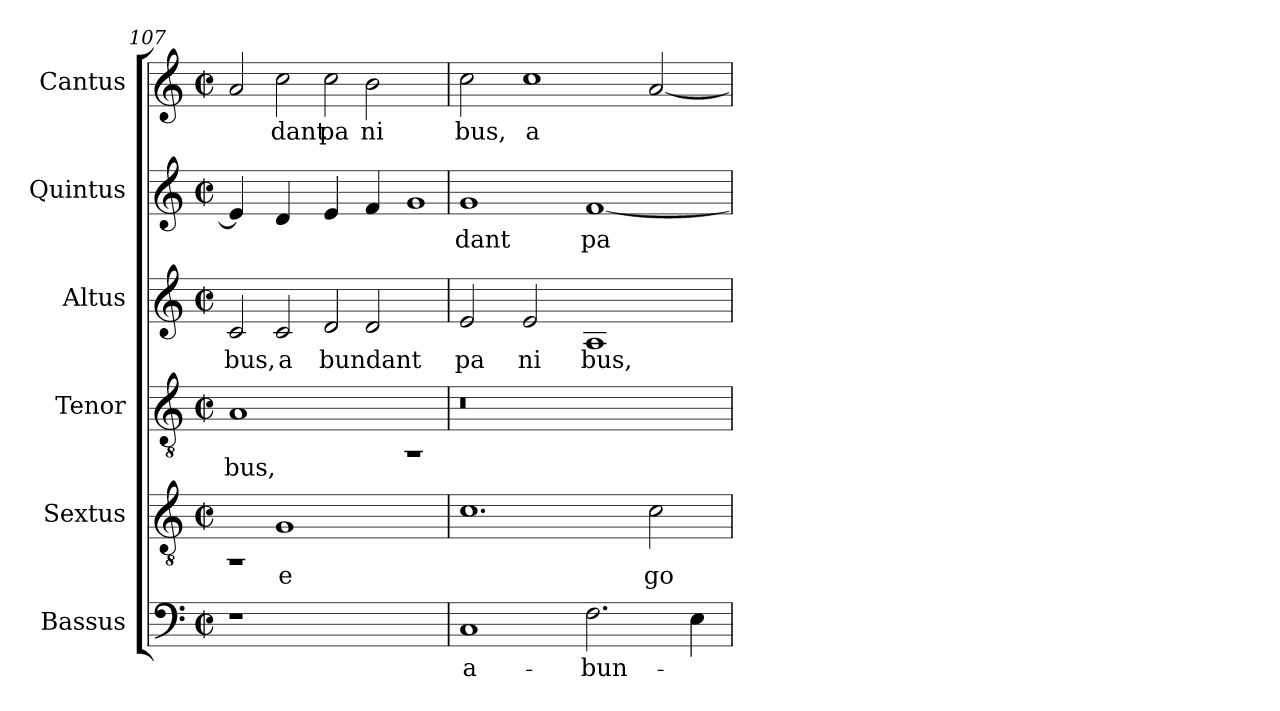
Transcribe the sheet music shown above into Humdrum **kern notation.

**kern	**text	**kern	**text	**kern	**text	**kern	**text	**kern	**text	**kern	**text
*part6	*part6	*part5	*part5	*part4	*part4	*part3	*part3	*part2	*part2	*part1	*part1
*staff6	*staff6	*staff5	*staff5	*staff4	*staff4	*staff3	*staff3	*staff2	*staff2	*staff1	*staff1
*I"Bassus	*	*I"Sextus	*	*I"Tenor	*	*I"Altus	*	*I"Quintus	*	*I"Cantus	*
*clefF4	*	*clefGv2	*	*clefGv2	*	*clefG2	*	*clefG2	*	*clefG2	*
*M2/2	*	*M2/2	*	*M2/2	*	*M2/2	*	*M2/2	*	*M2/2	*
*met(c|)	*	*met(c|)	*	*met(c|)	*	*met(c|)	*	*met(c|)	*	*met(c|)	*
=107	=107	=107	=107	=107	=107	=107	=107	=107	=107	=107	=107
!	!	!LO:N:vis=1	!	!	!LO:LY:b:cj	!LO:N:vis=2	!LO:LY:b:cj	!	!	!LO:N:vis=2	!
1r	.	4rAA	.	1A	-bus,	4c/	bus,	4e/]	.	4a/	.
!	!	!LO:N:vis=1	!LO:LY:b:rj	!	!	!LO:N:vis=2	!LO:LY:b:cj	!	!	!LO:N:vis=2	!LO:LY:b:cj
.	.	4G	e	.	.	4c/	a	4d/	.	4cc\	dant
!	!	!	!	!	!	!LO:N:vis=2	!LO:LY:b	!	!	!LO:N:vis=2	!LO:LY:b:cj
.	.	2.ryy	.	.	.	4d/	bundant	4e/	.	4cc\	pa
!	!	!	!	!	!	!LO:N:vis=2	!	!	!	!LO:N:vis=2	!LO:LY:b:cj
.	.	.	.	.	.	4d/	.	4f/	.	4b\	ni
!	!	!	!	!LO:N:vis=1	!	!	!	!LO:N:vis=1	!	!	!
4ryy	.	.	.	4rAA	.	4ryy	.	4g	.	4ryy	.
=108	=108	=108	=108	=108	=108	=108	=108	=108	=108	=108	=108
!	!LO:LY:b:cj	!	!	!	!	!	!LO:LY:b:cj	!	!LO:LY:b:cj	!	!LO:LY:b:cj
1C	a-	1.c	.	0r	.	2e/	pa	1g	dant	2cc\	bus,
!	!	!	!	!	!	!	!LO:LY:b:cj	!	!	!	!LO:LY:b:rj
.	.	.	.	.	.	2e/	ni	.	.	1cc	a
!	!LO:LY:b	!	!	!	!	!	!LO:LY:b:cj	!	!LO:LY:b:cj	!	!
2.F\	-bun-	.	.	.	.	1A	bus,	[<1f	pa	.	.
!	!	!	!LO:LY:b:cj	!	!	!	!	!	!	!	!
.	.	2c\	go	.	.	.	.	.	.	[<2a/	.
4E\	.	.	.	.	.	.	.	.	.	.	.
=	=	=	=	=	=	=	=	=	=	=	=
*-	*-	*-	*-	*-	*-	*-	*-	*-	*-	*-	*-
